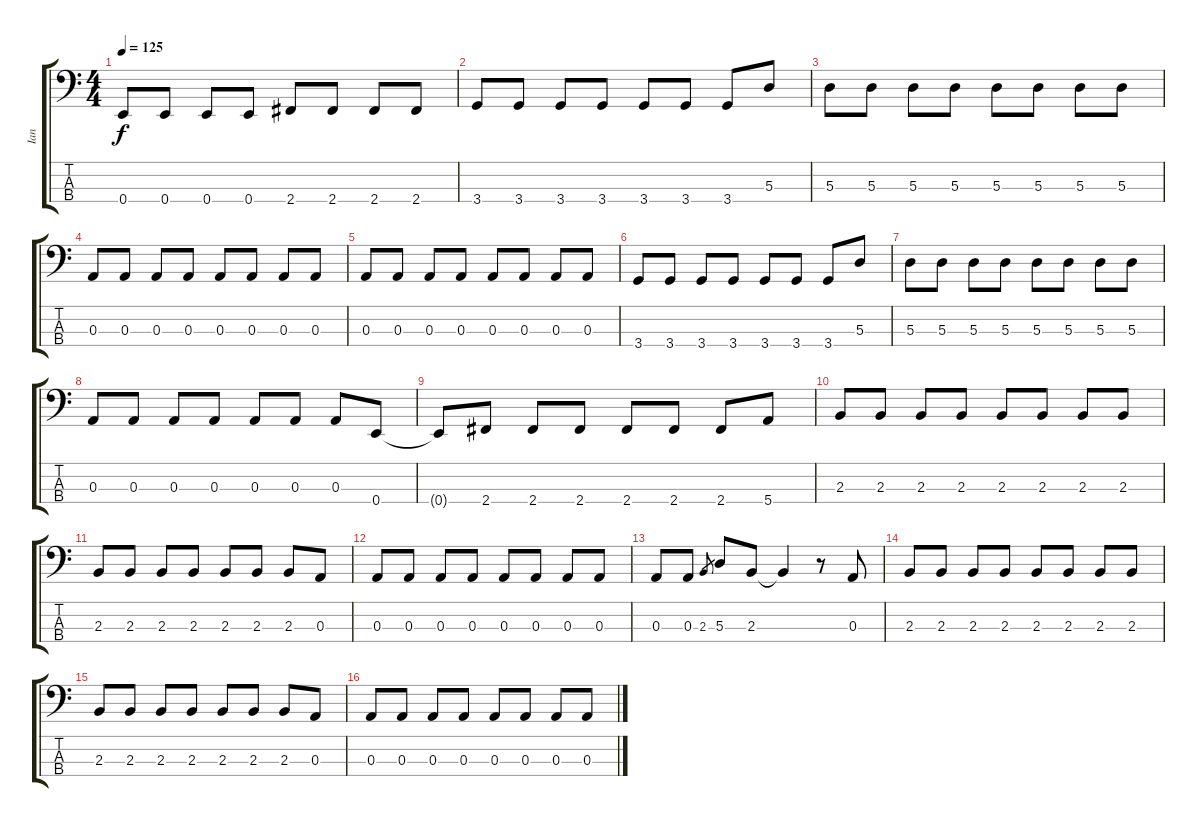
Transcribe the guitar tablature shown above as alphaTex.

\track ("Ian" "Ian") {instrument electricbassfinger}
\staff {score tabs}
\tuning (G2 D2 A1 E1) {hide}
\ts (4 4)
\tempo 125
\clef f4
\ks c
0.4.8{dy f} 0.4.8 0.4.8 0.4.8 2.4.8 2.4.8 2.4.8 2.4.8 |
3.4.8 3.4.8 3.4.8 3.4.8 3.4.8 3.4.8 3.4.8 5.3.8 |
5.3.8 5.3.8 5.3.8 5.3.8 5.3.8 5.3.8 5.3.8 5.3.8 |
0.3.8 0.3.8 0.3.8 0.3.8 0.3.8 0.3.8 0.3.8 0.3.8 |
0.3.8 0.3.8 0.3.8 0.3.8 0.3.8 0.3.8 0.3.8 0.3.8 |
3.4.8 3.4.8 3.4.8 3.4.8 3.4.8 3.4.8 3.4.8 5.3.8 |
5.3.8 5.3.8 5.3.8 5.3.8 5.3.8 5.3.8 5.3.8 5.3.8 |
0.3.8 0.3.8 0.3.8 0.3.8 0.3.8 0.3.8 0.3.8 0.4.8 |
0.4{t}.8 2.4.8 2.4.8 2.4.8 2.4.8 2.4.8 2.4.8 5.4.8 |
2.3.8 2.3.8 2.3.8 2.3.8 2.3.8 2.3.8 2.3.8 2.3.8 |
2.3.8 2.3.8 2.3.8 2.3.8 2.3.8 2.3.8 2.3.8 0.3.8 |
0.3.8 0.3.8 0.3.8 0.3.8 0.3.8 0.3.8 0.3.8 0.3.8 |
0.3.8 0.3.8 2.3.8{gr} 5.3.8 2.3.8 2.3{t}.4 r.8 0.3.8 |
2.3.8 2.3.8 2.3.8 2.3.8 2.3.8 2.3.8 2.3.8 2.3.8 |
2.3.8 2.3.8 2.3.8 2.3.8 2.3.8 2.3.8 2.3.8 0.3.8 |
0.3.8 0.3.8 0.3.8 0.3.8 0.3.8 0.3.8 0.3.8 0.3.8
